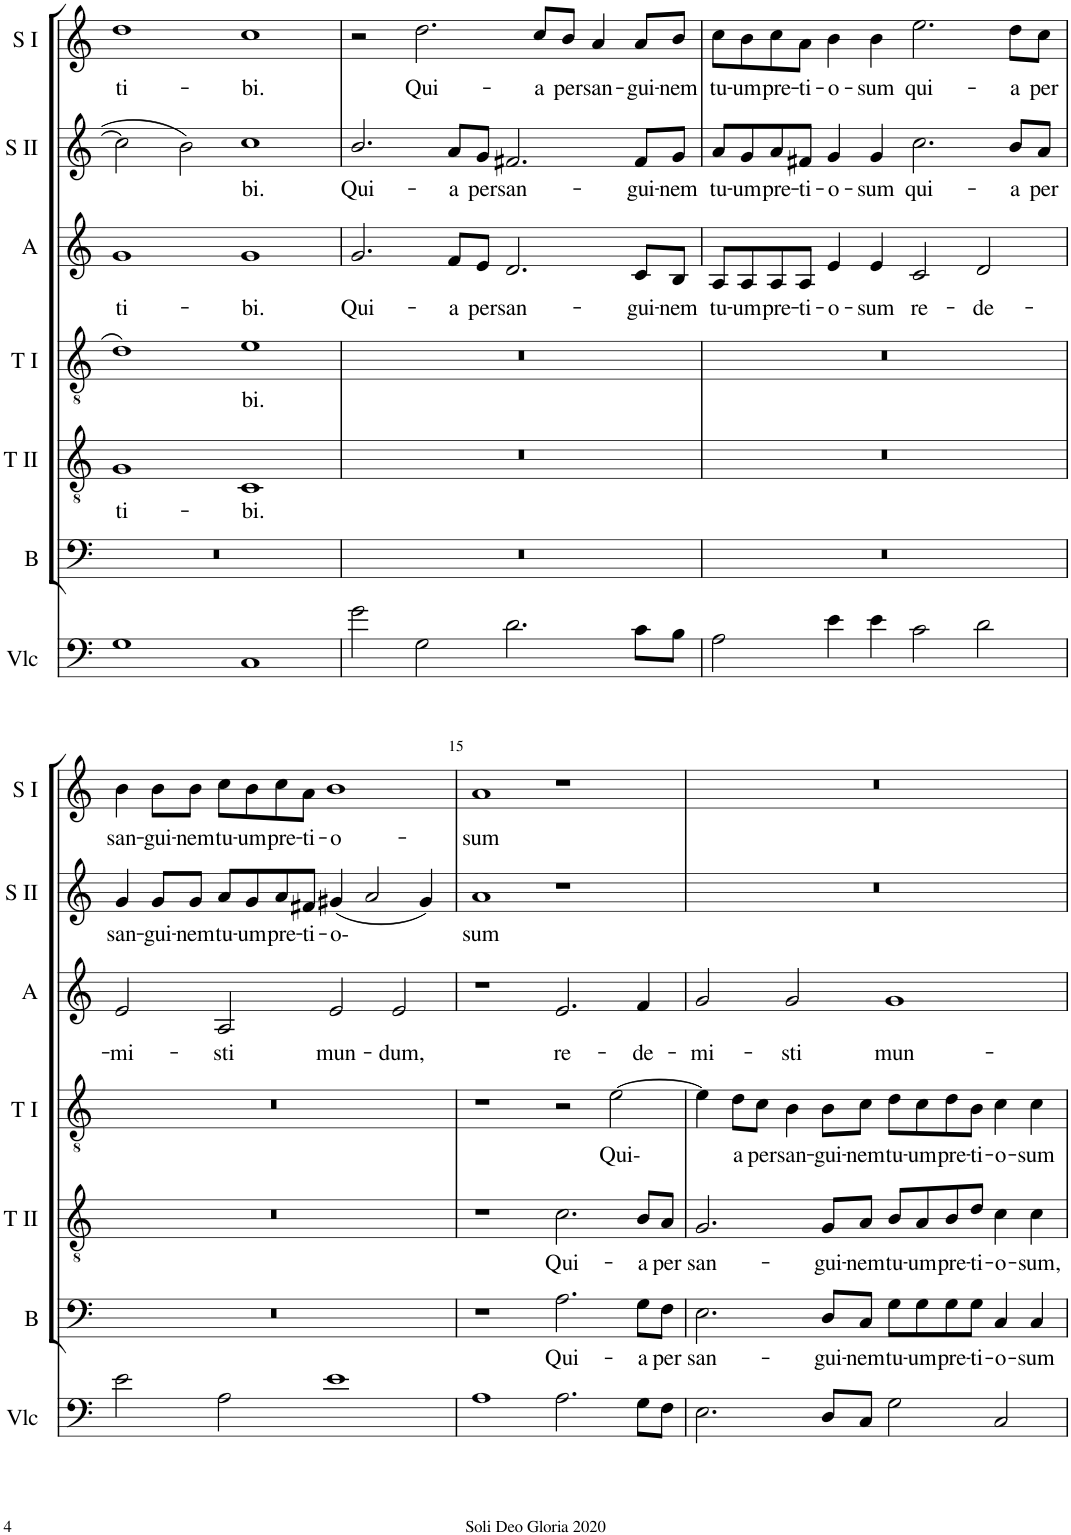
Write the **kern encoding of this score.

**kern	**kern	**text	**kern	**text	**kern	**text	**kern	**text	**kern	**text	**kern	**text
*part7	*part6	*part6	*part5	*part5	*part4	*part4	*part3	*part3	*part2	*part2	*part1	*part1
*staff7	*staff6	*staff6	*staff5	*staff5	*staff4	*staff4	*staff3	*staff3	*staff2	*staff2	*staff1	*staff1
*I"Violoncelle	*I"Bass	*	*I"Tenor II	*	*I"Tenor I	*	*I"Alto	*	*I"Soprano II	*	*I"Soprano I	*
*I'Vlc	*I'B	*	*I'T II	*	*I'T I	*	*I'A	*	*I'S II	*	*I'S I	*
!!LO:PB:g=z
*clefF4	*clefF4	*	*clefGv2	*	*clefGv2	*	*clefG2	*	*clefG2	*	*clefG2	*
*k[]	*k[]	*	*k[]	*	*k[]	*	*k[]	*	*k[]	*	*k[]	*
*M4/2	*M4/2	*	*M4/2	*	*M4/2	*	*M4/2	*	*M4/2	*	*M4/2	*
=11	=11	=11	=11	=11	=11	=11	=11	=11	=11	=11	=11	=11
!	!	!	!	!LO:LY:b	!	!	!	!LO:LY:b	!	!	!	!LO:LY:b
1G	0r	.	1G	ti-	1d	.	1g	ti-	2cc\]	.	1dd	ti-
.	.	.	.	.	.	.	.	.	2b\	.	.	.
!	!	!	!	!LO:LY:b	!	!LO:LY:b	!	!LO:LY:b	!	!LO:LY:b	!	!LO:LY:b
1C	.	.	1C	-bi.	1e	bi.	1g	-bi.	1cc	bi.	1cc	-bi.
=12	=12	=12	=12	=12	=12	=12	=12	=12	=12	=12	=12	=12
!	!	!	!	!	!	!	!	!LO:LY:b	!	!LO:LY:b	!	!
2g\	0r	.	0r	.	0r	.	2.g/	Qui-	2.b/	Qui-	2r	.
!	!	!	!	!	!	!	!	!	!	!	!	!LO:LY:b
2G\	.	.	.	.	.	.	.	.	.	.	2.dd\	Qui-
!	!	!	!	!	!	!	!	!LO:LY:b	!	!LO:LY:b	!	!
.	.	.	.	.	.	.	8f/L	-a	8a/L	-a	.	.
!	!	!	!	!	!	!	!	!LO:LY:b	!	!LO:LY:b	!	!
.	.	.	.	.	.	.	8e/J	per	8g/J	per	.	.
!	!	!	!	!	!	!	!	!LO:LY:b	!	!LO:LY:b	!	!
2.d\	.	.	.	.	.	.	2.d/	san-	2.f#X/	san-	.	.
!	!	!	!	!	!	!	!	!	!	!	!	!LO:LY:b
.	.	.	.	.	.	.	.	.	.	.	8cc/L	-a
!	!	!	!	!	!	!	!	!	!	!	!	!LO:LY:b
.	.	.	.	.	.	.	.	.	.	.	8b/J	per
!	!	!	!	!	!	!	!	!	!	!	!	!LO:LY:b
.	.	.	.	.	.	.	.	.	.	.	4a/	san-
!	!	!	!	!	!	!	!	!LO:LY:b	!	!LO:LY:b	!	!LO:LY:b
8c\L	.	.	.	.	.	.	8c/L	-gui-	8f#/L	-gui-	8a/L	-gui-
!	!	!	!	!	!	!	!	!LO:LY:b	!	!LO:LY:b	!	!LO:LY:b
8B\J	.	.	.	.	.	.	8B/J	-nem	8g/J	-nem	8b/J	-nem
=13	=13	=13	=13	=13	=13	=13	=13	=13	=13	=13	=13	=13
!	!	!	!	!	!	!	!	!LO:LY:b	!	!LO:LY:b	!	!LO:LY:b
2A\	0r	.	0r	.	0r	.	8A/L	tu-	8a/L	tu-	8cc\L	tu-
!	!	!	!	!	!	!	!	!LO:LY:b	!	!LO:LY:b	!	!LO:LY:b
.	.	.	.	.	.	.	8A/	-um	8g/	-um	8b\	-um
!	!	!	!	!	!	!	!	!LO:LY:b	!	!LO:LY:b	!	!LO:LY:b
.	.	.	.	.	.	.	8A/	pre-	8a/	pre-	8cc\	pre-
!	!	!	!	!	!	!	!	!LO:LY:b	!	!LO:LY:b	!	!LO:LY:b
.	.	.	.	.	.	.	8A/J	-ti-	8f#X/J	-ti-	8a\J	-ti-
!	!	!	!	!	!	!	!	!LO:LY:b	!	!LO:LY:b	!	!LO:LY:b
4e\	.	.	.	.	.	.	4e/	-o-	4g/	-o-	4b\	-o-
!	!	!	!	!	!	!	!	!LO:LY:b	!	!LO:LY:b	!	!LO:LY:b
4e\	.	.	.	.	.	.	4e/	-sum	4g/	-sum	4b\	-sum
!	!	!	!	!	!	!	!	!LO:LY:b	!	!LO:LY:b	!	!LO:LY:b
2c\	.	.	.	.	.	.	2c/	re-	2.cc\	qui-	2.ee\	qui-
!	!	!	!	!	!	!	!	!LO:LY:b	!	!	!	!
2d\	.	.	.	.	.	.	2d/	-de-	.	.	.	.
!	!	!	!	!	!	!	!	!	!	!LO:LY:b	!	!LO:LY:b
.	.	.	.	.	.	.	.	.	8b/L	-a	8dd\L	-a
!	!	!	!	!	!	!	!	!	!	!LO:LY:b	!	!LO:LY:b
.	.	.	.	.	.	.	.	.	8a/J	per	8cc\J	per
!!LO:LB:g=z
=14	=14	=14	=14	=14	=14	=14	=14	=14	=14	=14	=14	=14
!	!	!	!	!	!	!	!	!LO:LY:b	!	!LO:LY:b	!	!LO:LY:b
2e\	0r	.	0r	.	0r	.	2e/	-mi-	4g/	san-	4b\	san-
!	!	!	!	!	!	!	!	!	!	!LO:LY:b	!	!LO:LY:b
.	.	.	.	.	.	.	.	.	8g/L	-gui-	8b\L	-gui-
!	!	!	!	!	!	!	!	!	!	!LO:LY:b	!	!LO:LY:b
.	.	.	.	.	.	.	.	.	8g/J	-nem	8b\J	-nem
!	!	!	!	!	!	!	!	!LO:LY:b	!	!LO:LY:b	!	!LO:LY:b
2A\	.	.	.	.	.	.	2A/	-sti	8a/L	tu-	8cc\L	tu-
!	!	!	!	!	!	!	!	!	!	!LO:LY:b	!	!LO:LY:b
.	.	.	.	.	.	.	.	.	8g/	-um	8b\	-um
!	!	!	!	!	!	!	!	!	!	!LO:LY:b	!	!LO:LY:b
.	.	.	.	.	.	.	.	.	8a/	pre-	8cc\	pre-
!	!	!	!	!	!	!	!	!	!	!LO:LY:b	!	!LO:LY:b
.	.	.	.	.	.	.	.	.	8f#X/J	-ti-	8a\J	-ti-
!	!	!	!	!	!	!	!	!LO:LY:b	!	!LO:LY:b	!	!LO:LY:b
1e	.	.	.	.	.	.	2e/	mun-	(<4g#X/	-o-	1b	-o-
.	.	.	.	.	.	.	.	.	2a/	.	.	.
!	!	!	!	!	!	!	!	!LO:LY:b	!	!	!	!
.	.	.	.	.	.	.	2e/	-dum,	.	.	.	.
.	.	.	.	.	.	.	.	.	4g#/)	.	.	.
=15	=15	=15	=15	=15	=15	=15	=15	=15	=15	=15	=15	=15
!	!	!	!	!	!	!	!	!	!	!LO:LY:b	!	!LO:LY:b
1A	1r	.	1r	.	1r	.	1r	.	1a	sum	1a	-sum
!	!	!LO:LY:b	!	!LO:LY:b	!	!	!	!LO:LY:b	!	!	!	!
2.A\	2.A\	Qui-	2.c\	Qui-	2r	.	2.e/	re-	1r	.	1r	.
!	!	!	!	!	!	!LO:LY:b	!	!	!	!	!	!
.	.	.	.	.	[2e\	Qui-	.	.	.	.	.	.
!	!	!LO:LY:b	!	!LO:LY:b	!	!	!	!LO:LY:b	!	!	!	!
8G\L	8G\L	-a	8B/L	-a	.	.	4f/	-de-	.	.	.	.
!	!	!LO:LY:b	!	!LO:LY:b	!	!	!	!	!	!	!	!
8F\J	8F\J	per	8A/J	per	.	.	.	.	.	.	.	.
=16	=16	=16	=16	=16	=16	=16	=16	=16	=16	=16	=16	=16
!	!	!LO:LY:b	!	!LO:LY:b	!	!	!	!LO:LY:b	!	!	!	!
2.E\	2.E\	san-	2.G/	san-	4e\]	.	2g/	-mi-	0r	.	0r	.
!	!	!	!	!	!	!LO:LY:b	!	!	!	!	!	!
.	.	.	.	.	8d\L	a	.	.	.	.	.	.
!	!	!	!	!	!	!LO:LY:b	!	!	!	!	!	!
.	.	.	.	.	8c\J	per	.	.	.	.	.	.
!	!	!	!	!	!	!LO:LY:b	!	!LO:LY:b	!	!	!	!
.	.	.	.	.	4B\	san-	2g/	-sti	.	.	.	.
!	!	!LO:LY:b	!	!LO:LY:b	!	!LO:LY:b	!	!	!	!	!	!
8D/L	8D/L	-gui-	8G/L	-gui-	8B\L	-gui-	.	.	.	.	.	.
!	!	!LO:LY:b	!	!LO:LY:b	!	!LO:LY:b	!	!	!	!	!	!
8C/J	8C/J	-nem	8A/J	-nem	8c\J	-nem	.	.	.	.	.	.
!	!	!LO:LY:b	!	!LO:LY:b	!	!LO:LY:b	!	!LO:LY:b	!	!	!	!
2G\	8G\L	tu-	8B/L	tu-	8d\L	tu-	1g	mun-	.	.	.	.
!	!	!LO:LY:b	!	!LO:LY:b	!	!LO:LY:b	!	!	!	!	!	!
.	8G\	-um	8A/	-um	8c\	-um	.	.	.	.	.	.
!	!	!LO:LY:b	!	!LO:LY:b	!	!LO:LY:b	!	!	!	!	!	!
.	8G\	pre-	8B/	pre-	8d\	pre-	.	.	.	.	.	.
!	!	!LO:LY:b	!	!LO:LY:b	!	!LO:LY:b	!	!	!	!	!	!
.	8G\J	-ti-	8d/J	-ti-	8B\J	-ti-	.	.	.	.	.	.
!	!	!LO:LY:b	!	!LO:LY:b	!	!LO:LY:b	!	!	!	!	!	!
2C/	4C/	-o-	4c\	-o-	4c\	-o-	.	.	.	.	.	.
!	!	!LO:LY:b	!	!LO:LY:b	!	!LO:LY:b	!	!	!	!	!	!
.	4C/	-sum	4c\	-sum,	4c\	-sum	.	.	.	.	.	.
=	=	=	=	=	=	=	=	=	=	=	=	=
*-	*-	*-	*-	*-	*-	*-	*-	*-	*-	*-	*-	*-
